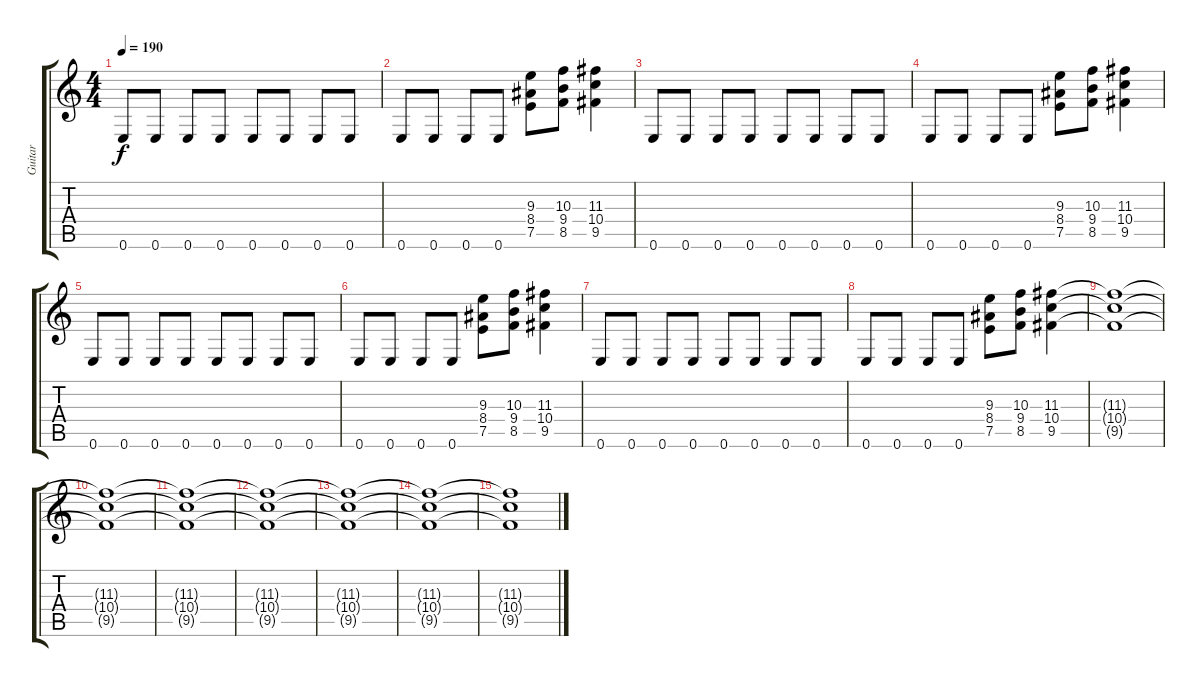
\track ("Guitar " "Guitar ") {instrument overdrivenguitar}
\staff {score tabs}
\tuning (E4 B3 G3 D3 A2 E2) {hide}
\ts (4 4)
\tempo 190
\clef g2
\ks c
0.6.8{dy f} 0.6.8 0.6.8 0.6.8 0.6.8 0.6.8 0.6.8 0.6.8 |
0.6.8 0.6.8 0.6.8 0.6.8 (9.3 8.4 7.5).8 (10.3 9.4 8.5).8 (11.3 10.4 9.5).4 |
0.6.8 0.6.8 0.6.8 0.6.8 0.6.8 0.6.8 0.6.8 0.6.8 |
0.6.8 0.6.8 0.6.8 0.6.8 (9.3 8.4 7.5).8 (10.3 9.4 8.5).8 (11.3 10.4 9.5).4 |
0.6.8 0.6.8 0.6.8 0.6.8 0.6.8 0.6.8 0.6.8 0.6.8 |
0.6.8 0.6.8 0.6.8 0.6.8 (9.3 8.4 7.5).8 (10.3 9.4 8.5).8 (11.3 10.4 9.5).4 |
0.6.8 0.6.8 0.6.8 0.6.8 0.6.8 0.6.8 0.6.8 0.6.8 |
0.6.8 0.6.8 0.6.8 0.6.8 (9.3 8.4 7.5).8 (10.3 9.4 8.5).8 (11.3 10.4 9.5).4 |
(11.3{t} 10.4{t} 9.5{t}).1 |
(11.3{t} 10.4{t} 9.5{t}).1 |
(11.3{t} 10.4{t} 9.5{t}).1 |
(11.3{t} 10.4{t} 9.5{t}).1 |
(11.3{t} 10.4{t} 9.5{t}).1 |
(11.3{t} 10.4{t} 9.5{t}).1 |
(11.3{t} 10.4{t} 9.5{t}).1
